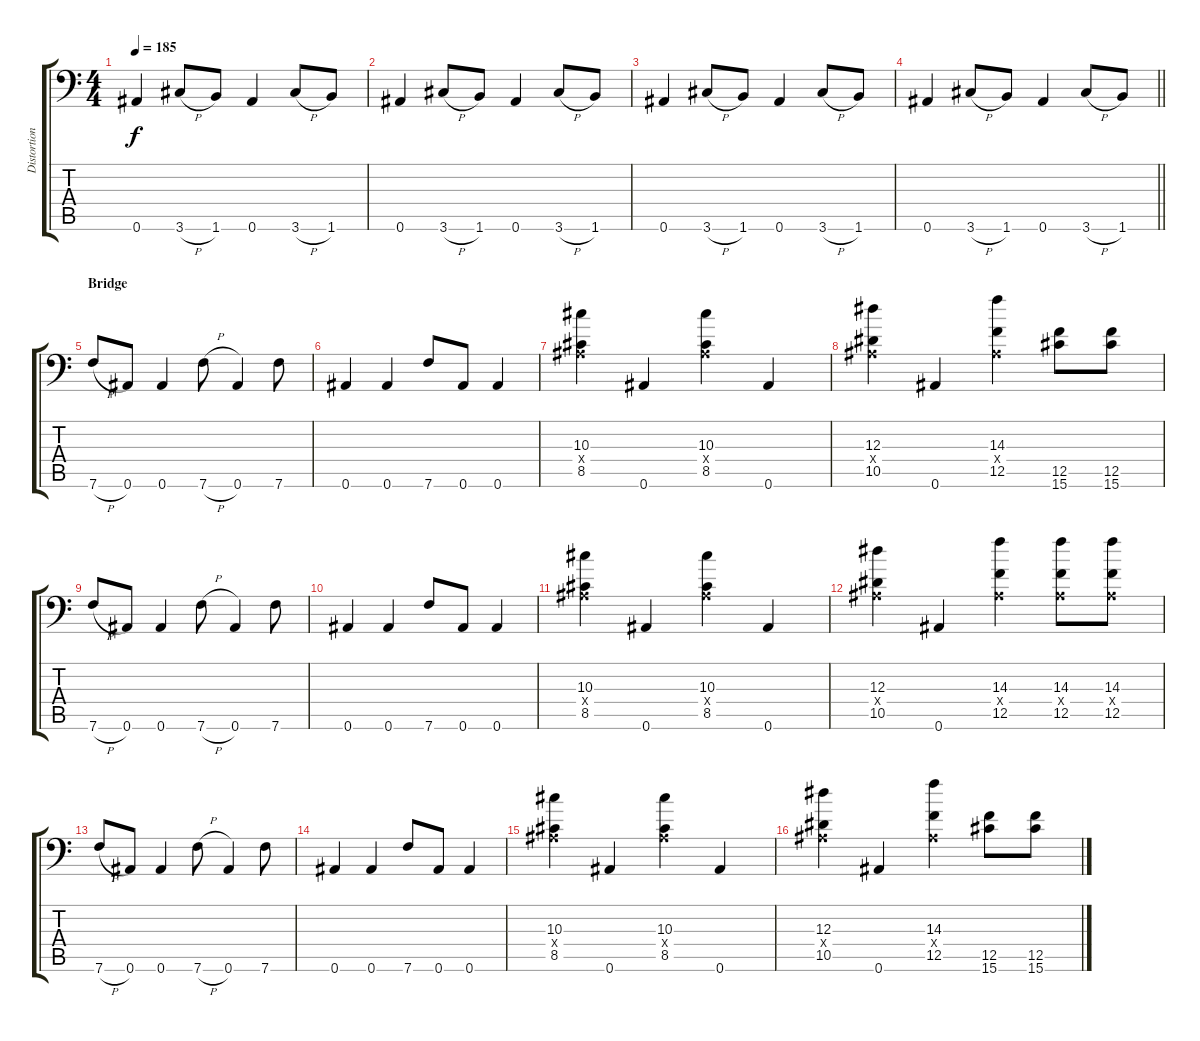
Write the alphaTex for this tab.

\track ("Distortion Guitar" "Distortion") {instrument distortionguitar}
\staff {score tabs}
\tuning (C4 G3 Eb3 Bb2 F2 Bb1) {hide}
\ts (4 4)
\tempo 185
\clef f4
\ks c
0.6.4{dy f} 3.6{h}.8 1.6.8 0.6.4 3.6{h}.8 1.6.8 |
0.6.4 3.6{h}.8 1.6.8 0.6.4 3.6{h}.8 1.6.8 |
0.6.4 3.6{h}.8 1.6.8 0.6.4 3.6{h}.8 1.6.8 |
\barLineRight lightlight
0.6.4 3.6{h}.8 1.6.8 0.6.4 3.6{h}.8 1.6.8 |
\section ("" "Bridge")
7.6{h}.8 0.6.8 0.6.4 7.6{h}.8 0.6.4 7.6.8 |
0.6.4 0.6.4 7.6.8 0.6.8 0.6.4 |
(10.3 0.4{x} 8.5).4 0.6.4 (10.3 0.4{x} 8.5).4 0.6.4 |
(12.3 0.4{x} 10.5).4 0.6.4 (14.3 0.4{x} 12.5).4 (12.5 15.6).8 (12.5 15.6).8 |
7.6{h}.8 0.6.8 0.6.4 7.6{h}.8 0.6.4 7.6.8 |
0.6.4 0.6.4 7.6.8 0.6.8 0.6.4 |
(10.3 0.4{x} 8.5).4 0.6.4 (10.3 0.4{x} 8.5).4 0.6.4 |
(12.3 0.4{x} 10.5).4 0.6.4 (14.3 0.4{x} 12.5).4 (14.3 0.4{x} 12.5).8 (14.3 0.4{x} 12.5).8 |
7.6{h}.8 0.6.8 0.6.4 7.6{h}.8 0.6.4 7.6.8 |
0.6.4 0.6.4 7.6.8 0.6.8 0.6.4 |
(10.3 0.4{x} 8.5).4 0.6.4 (10.3 0.4{x} 8.5).4 0.6.4 |
(12.3 0.4{x} 10.5).4 0.6.4 (14.3 0.4{x} 12.5).4 (12.5 15.6).8 (12.5 15.6).8
